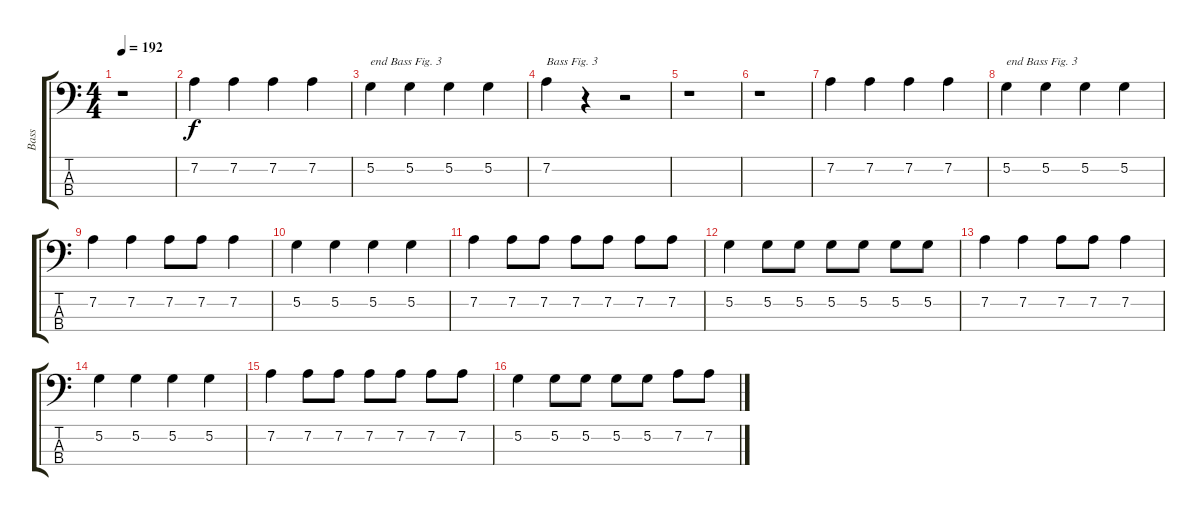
\track ("Bass" "Bass") {instrument electricbassfinger}
\staff {score tabs}
\tuning (G2 D2 A1 E1) {hide}
\ts (4 4)
\tempo 192
\clef f4
\ks c
r.1{dy f} |
7.2.4 7.2.4 7.2.4 7.2.4 |
5.2.4{txt "end Bass Fig. 3"} 5.2.4 5.2.4 5.2.4 |
7.2.4{txt "Bass Fig. 3"} r.4 r.2 |
r.1 |
r.1 |
7.2.4 7.2.4 7.2.4 7.2.4 |
5.2.4{txt "end Bass Fig. 3"} 5.2.4 5.2.4 5.2.4 |
7.2.4 7.2.4 7.2.8 7.2.8 7.2.4 |
5.2.4 5.2.4 5.2.4 5.2.4 |
7.2.4 7.2.8 7.2.8 7.2.8 7.2.8 7.2.8 7.2.8 |
5.2.4 5.2.8 5.2.8 5.2.8 5.2.8 5.2.8 5.2.8 |
7.2.4 7.2.4 7.2.8 7.2.8 7.2.4 |
5.2.4 5.2.4 5.2.4 5.2.4 |
7.2.4 7.2.8 7.2.8 7.2.8 7.2.8 7.2.8 7.2.8 |
5.2.4 5.2.8 5.2.8 5.2.8 5.2.8 7.2.8 7.2.8
